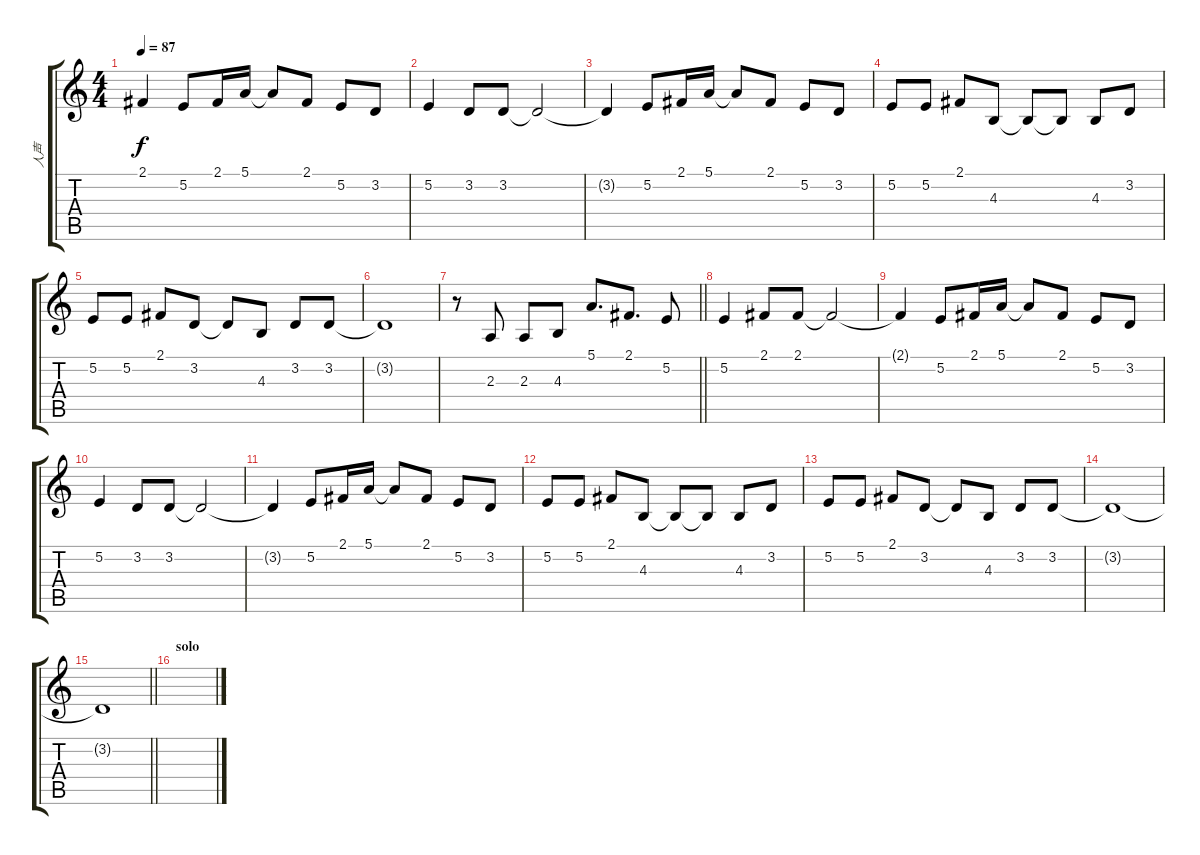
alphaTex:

\track ("人声" "人声") {instrument lead6voice}
\staff {score tabs}
\tuning (E4 B3 G3 D3 A2 E2) {hide}
\ts (4 4)
\tempo 87
\clef g2
\ks c
2.1{t}.4{dy f} 5.2.8 2.1.16 5.1.16 5.1{t}.8 2.1.8 5.2.8 3.2.8 |
5.2.4 3.2.8 3.2.8 3.2{t}.2 |
3.2{t}.4 5.2.8 2.1.16 5.1.16 5.1{t}.8 2.1.8 5.2.8 3.2.8 |
5.2.8 5.2.8 2.1.8 4.3.8 4.3{t}.8 4.3{t}.8 4.3.8 3.2.8 |
5.2.8 5.2.8 2.1.8 3.2.8 3.2{t}.8 4.3.8 3.2.8 3.2.8 |
3.2{t}.1 |
\barLineRight lightlight
r.8 2.3.8 2.3.8 4.3.8 5.1.8{d} 2.1.8{d} 5.2.8 |
5.2.4 2.1.8 2.1.8 2.1{t}.2 |
2.1{t}.4 5.2.8 2.1.16 5.1.16 5.1{t}.8 2.1.8 5.2.8 3.2.8 |
5.2.4 3.2.8 3.2.8 3.2{t}.2 |
3.2{t}.4 5.2.8 2.1.16 5.1.16 5.1{t}.8 2.1.8 5.2.8 3.2.8 |
5.2.8 5.2.8 2.1.8 4.3.8 4.3{t}.8 4.3{t}.8 4.3.8 3.2.8 |
5.2.8 5.2.8 2.1.8 3.2.8 3.2{t}.8 4.3.8 3.2.8 3.2.8 |
3.2{t}.1 |
\barLineRight lightlight
3.2{t}.1 |
\section ("" "solo")
